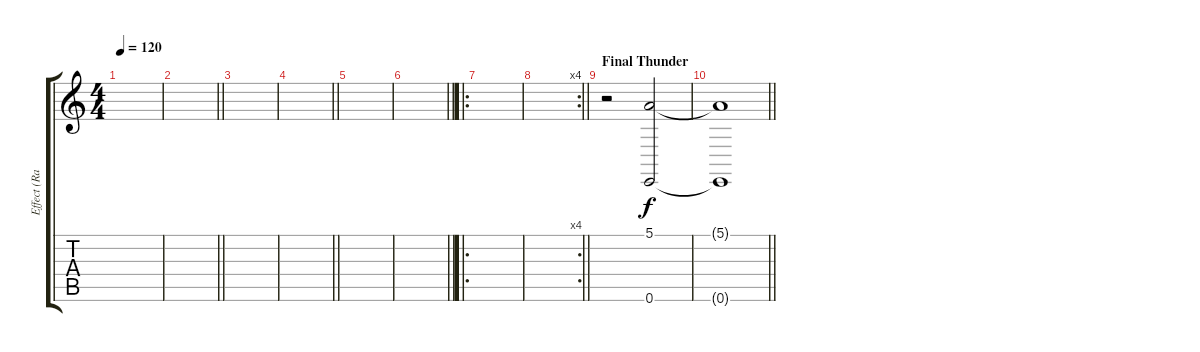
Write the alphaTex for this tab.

\track ("Effect (Rain)" "Effect (Ra") {instrument seashore}
\staff {score tabs}
\tuning (E4 B3 G3 D3 A2 E2) {hide}
\ts (4 4)
\tempo 120
\clef g2
\ks c
|
\barLineRight lightlight
|
|
\barLineRight lightlight
|
|
\barLineRight lightlight
|
\ro
|
\rc 4
\barLineRight lightlight
|
\section ("" "Final Thunder")
r.2 (5.1 0.6).2 |
\barLineRight lightlight
(5.1{t} 0.6{t}).1
